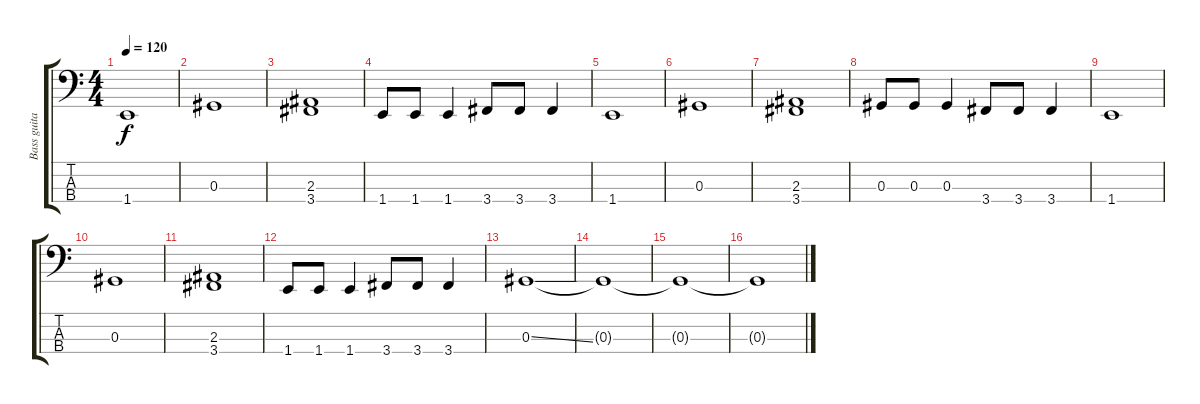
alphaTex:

\track ("Bass guitar" "Bass guita") {instrument electricbassfinger}
\staff {score tabs}
\tuning (Gb2 Db2 Ab1 Eb1) {hide}
\ts (4 4)
\tempo 120
\clef f4
\ks c
1.4.1{dy f} |
0.3.1 |
(2.3 3.4).1 |
1.4.8 1.4.8 1.4.4 3.4.8 3.4.8 3.4.4 |
1.4.1 |
0.3.1 |
(2.3 3.4).1 |
0.3.8 0.3.8 0.3.4 3.4.8 3.4.8 3.4.4 |
1.4.1 |
0.3.1 |
(2.3 3.4).1 |
1.4.8 1.4.8 1.4.4 3.4.8 3.4.8 3.4.4 |
0.3{ss}.1{volume 0} |
0.3{t}.1 |
0.3{t}.1 |
0.3{t}.1
